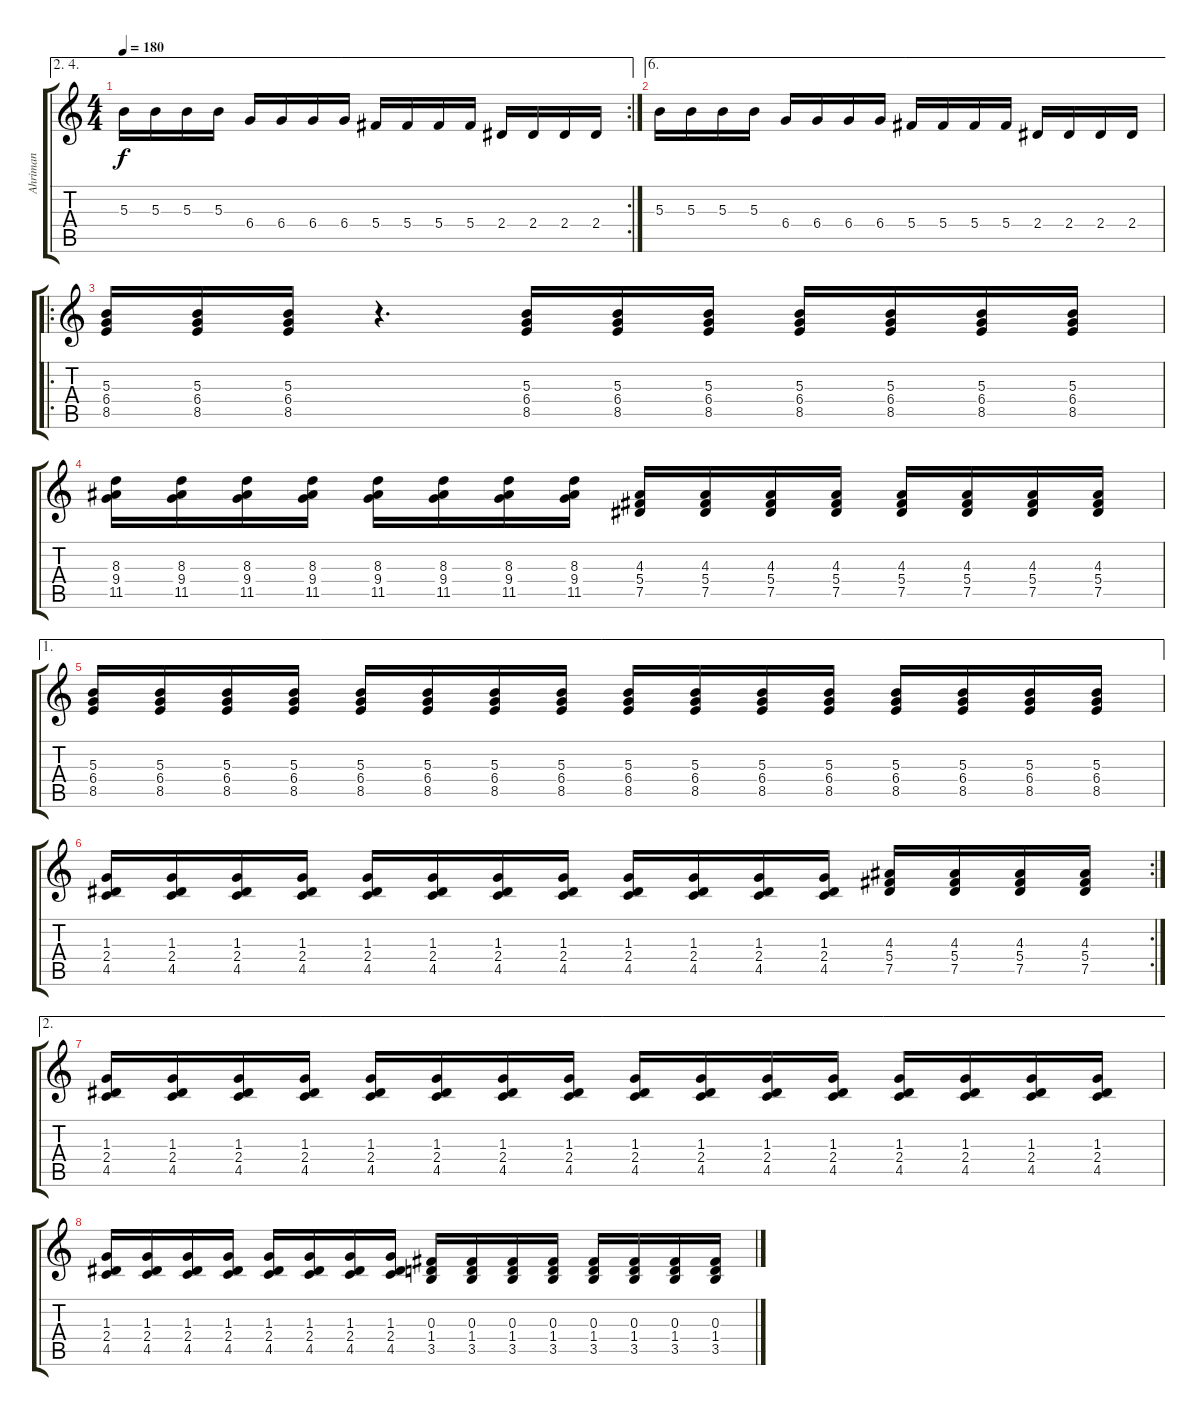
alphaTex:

\track ("Ahriman" "Ahriman") {instrument overdrivenguitar}
\staff {score tabs}
\tuning (Eb4 Bb3 Gb3 Db3 Ab2 Eb2) {hide}
\ae (2 4)
\rc 2
\ts (4 4)
\tempo 180
\clef g2
\ks c
5.3.16{dy f} 5.3.16 5.3.16 5.3.16 6.4.16 6.4.16 6.4.16 6.4.16 5.4.16 5.4.16 5.4.16 5.4.16 2.4.16 2.4.16 2.4.16 2.4.16 |
\ae 6
5.3.16 5.3.16 5.3.16 5.3.16 6.4.16 6.4.16 6.4.16 6.4.16 5.4.16 5.4.16 5.4.16 5.4.16 2.4.16 2.4.16 2.4.16 2.4.16 |
\ro
(5.3 6.4 8.5).16 (5.3 6.4 8.5).16 (5.3 6.4 8.5).16 r.4{d} (5.3 6.4 8.5).16 (5.3 6.4 8.5).16 (5.3 6.4 8.5).16 (5.3 6.4 8.5).16 (5.3 6.4 8.5).16 (5.3 6.4 8.5).16 (5.3 6.4 8.5).16 |
(8.3 9.4 11.5).16 (8.3 9.4 11.5).16 (8.3 9.4 11.5).16 (8.3 9.4 11.5).16 (8.3 9.4 11.5).16 (8.3 9.4 11.5).16 (8.3 9.4 11.5).16 (8.3 9.4 11.5).16 (4.3 5.4 7.5).16 (4.3 5.4 7.5).16 (4.3 5.4 7.5).16 (4.3 5.4 7.5).16 (4.3 5.4 7.5).16 (4.3 5.4 7.5).16 (4.3 5.4 7.5).16 (4.3 5.4 7.5).16 |
\ae 1
(5.3 6.4 8.5).16 (5.3 6.4 8.5).16 (5.3 6.4 8.5).16 (5.3 6.4 8.5).16 (5.3 6.4 8.5).16 (5.3 6.4 8.5).16 (5.3 6.4 8.5).16 (5.3 6.4 8.5).16 (5.3 6.4 8.5).16 (5.3 6.4 8.5).16 (5.3 6.4 8.5).16 (5.3 6.4 8.5).16 (5.3 6.4 8.5).16 (5.3 6.4 8.5).16 (5.3 6.4 8.5).16 (5.3 6.4 8.5).16 |
\rc 2
(1.3 2.4 4.5).16 (1.3 2.4 4.5).16 (1.3 2.4 4.5).16 (1.3 2.4 4.5).16 (1.3 2.4 4.5).16 (1.3 2.4 4.5).16 (1.3 2.4 4.5).16 (1.3 2.4 4.5).16 (1.3 2.4 4.5).16 (1.3 2.4 4.5).16 (1.3 2.4 4.5).16 (1.3 2.4 4.5).16 (4.3 5.4 7.5).16 (4.3 5.4 7.5).16 (4.3 5.4 7.5).16 (4.3 5.4 7.5).16 |
\ae 2
(1.3 2.4 4.5).16 (1.3 2.4 4.5).16 (1.3 2.4 4.5).16 (1.3 2.4 4.5).16 (1.3 2.4 4.5).16 (1.3 2.4 4.5).16 (1.3 2.4 4.5).16 (1.3 2.4 4.5).16 (1.3 2.4 4.5).16 (1.3 2.4 4.5).16 (1.3 2.4 4.5).16 (1.3 2.4 4.5).16 (1.3 2.4 4.5).16 (1.3 2.4 4.5).16 (1.3 2.4 4.5).16 (1.3 2.4 4.5).16 |
(1.3 2.4 4.5).16 (1.3 2.4 4.5).16 (1.3 2.4 4.5).16 (1.3 2.4 4.5).16 (1.3 2.4 4.5).16 (1.3 2.4 4.5).16 (1.3 2.4 4.5).16 (1.3 2.4 4.5).16 (0.3 1.4 3.5).16 (0.3 1.4 3.5).16 (0.3 1.4 3.5).16 (0.3 1.4 3.5).16 (0.3 1.4 3.5).16 (0.3 1.4 3.5).16 (0.3 1.4 3.5).16 (0.3 1.4 3.5).16
